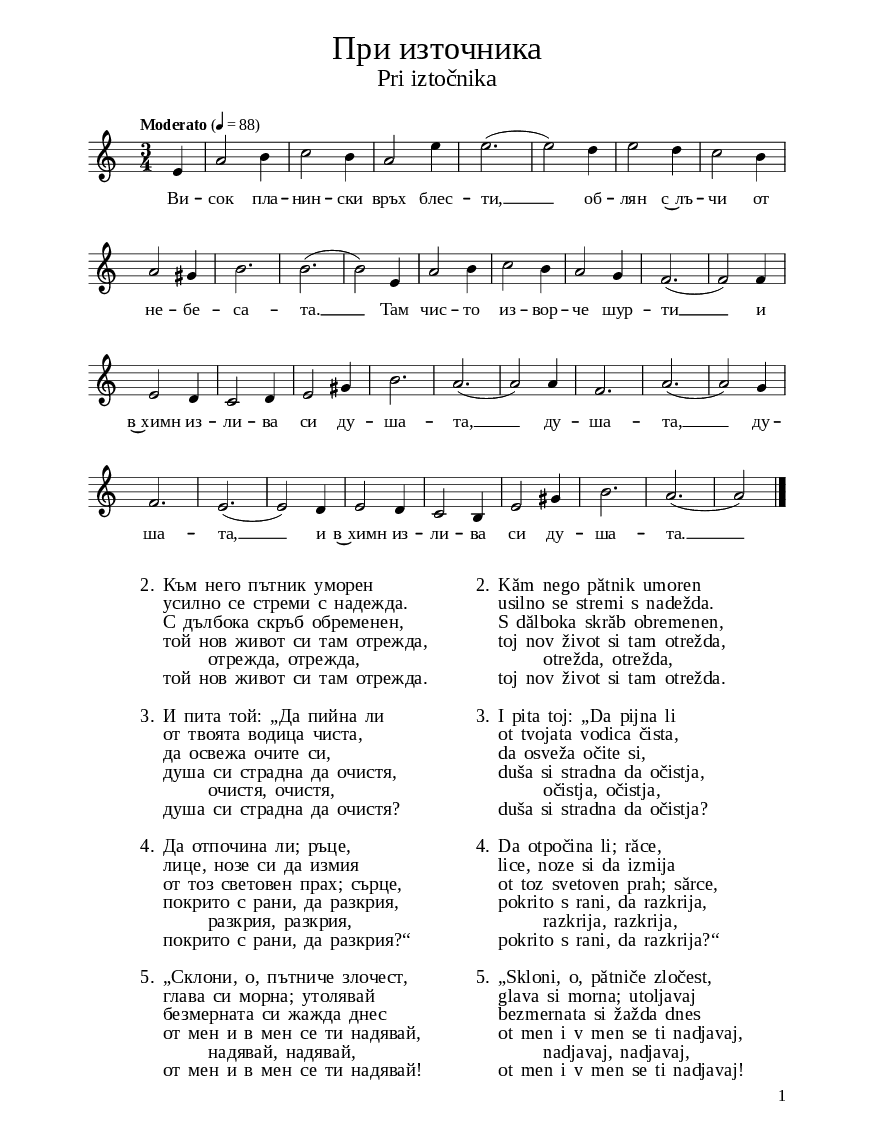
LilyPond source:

\version "2.24.2"

% include paper part and global functions
\include "include/globals.ily"

\bookpart {
   \label #'ref034
  \tocItem \markup "При източника – Pri iztočnika"
  \include "include/bookpart-paper.ily"
  \score {
    \include "include/score-layout.ily"

    \new Voice \absolute{
      \clef treble
      \key a \minor
      \time 3/4
      \tempoFunc "Moderato" 4 "88"
      \autoBeamOff
      \partial 4

      e'4 | a'2 b'4 | c''2 b'4 | a'2 e''4 | e''2. (| e''2) d''4 | e''2 d''4 | c''2 b'4 \break |
      a'2 gis'4 | b'2. | b'2. (| b'2 ) e'4 | a'2 b'4 | c''2 b'4 | a'2 g'4 | f'2. (| f'2 ) f'4 \break |
      e'2 d'4 | c'2 d'4 | e'2 gis'4 | b'2. | a'2. (| a'2 )a'4 | f'2. | a'2. ( | a'2 ) g'4 \break |
      f'2. | e'2. (|e'2) d'4 e'2 d'4 | c'2 b4 | e'2 gis'4 | b'2. | a'2. ( | a'2 ) \bar "|." \break
    }
    \addlyrics {
      Ви -- сок
      пла -- нин -- ски връх блес -- ти, __ об -- лян с~лъ
      -- чи от не -- бе -- са -- та. __ Там чис -- то из
      -- вор -- че шур -- ти __ и в~химн из -- ли -- ва
      си ду -- ша -- -- та, __ ду -- ша -- та, __ ду -- ша --
      та, __ и в~химн из -- ли -- ва си ду -- ша -- та. __
    }

    \header {
      title = \titleFunc "При източника" "Pri iztočnika"
    }

    \midi{}

  } % score



  \markup \fontsize #+1.7 {
    \hspace #5
    \override #'(baseline-skip . 1.8)
    \column {
      \line { 2. Към него пътник уморен}
      \line {   "   " усилно се стреми с надежда.}
      \line {   "   " С дълбока скръб обременен,}
      \line {   "   " той нов живот си там отрежда,}
      \line {   "   "  "   "  "   " отрежда, отрежда,}
      \line {   "   " той нов живот си там отрежда.}
      \line { " " }
      \line { 3. И пита той: „Да пийна ли}
      \line {   "   " от твоята водица чиста, }
      \line {   "   " да освежа очите си,}
      \line {   "   " душа си страдна да очистя,}
      \line {    "   "  "   "  "   " очистя, очистя,}
      \line {   "   " душа си страдна да очистя?}
      \line { " " }
      \line { 4. Да отпочина ли; ръце,}
      \line {   "   " лице, нозе си да измия}
      \line {   "   " от тоз световен прах; сърце,}
      \line {   "   " покрито с рани, да разкрия,}
      \line {    "   "  "   "  "   " разкрия, разкрия,}
      \line {   "   " покрито с рани, да разкрия?“}
      \line { " " }
      \line { 5.  „Склони, о, пътниче злочест,}
      \line {   "   " глава си морна; утолявай}
      \line {   "   " безмерната си жажда днес}
      \line {   "   " от мен и в мен се ти надявай,}
      \line {   "   "  "   "  "   " надявай, надявай,}
      \line {   "   " от мен и в мен се ти надявай!}




    }

    \hspace #4
    \override #'(baseline-skip . 1.8)
    \column {
      \line { 2. Kăm nego pătnik umoren}
      \line {   "   " usilno se stremi s nadežda.}
      \line {   "   " S dălboka skrăb obremenen,}
      \line {   "   " toj nov život si tam otrežda,}
      \line {   "   "  "   "  "   " otrežda, otrežda,}
      \line {   "   " toj nov život si tam otrežda.}
      \line { " " }
      \line { 3. I pita toj: „Da pijna li}
      \line {   "   " ot tvojata vodica čista, }
      \line {   "   " da osveža očite si,}
      \line {   "   " duša si stradna da očistja,}
      \line {    "   "  "   "  "   " očistja, očistja,}
      \line {   "   " duša si stradna da očistja?}
      \line { " " }
      \line { 4. Da otpočina li; răce,}
      \line {   "   " lice, noze si da izmija}
      \line {   "   " ot toz svetoven prah; sărce,}
      \line {   "   " pokrito s rani, da razkrija,}
      \line {    "   "  "   "  "   " razkrija, razkrija,}
      \line {   "   " pokrito s rani, da razkrija?“}
      \line { " " }
      \line { 5.  „Skloni, o, pătniče zločest,}
      \line {   "   " glava si morna; utoljavaj}
      \line {   "   " bezmernata si žažda dnes}
      \line {   "   " ot men i v men se ti nadjavaj,}
      \line {   "   "  "   "  "   " nadjavaj, nadjavaj,}
      \line {   "   " ot men i v men se ti nadjavaj!}




    } %column
  } % markup

  \pageBreak

  \markup \fontsize #+1.7 {
    \hspace #5
    \override #'(baseline-skip . 1.8)
    \column {

      \line { 6. Гласа ти мъченишки чух,}
      \line {   "   " приех и твойта жалба мила.}
      \line {   "   " Аз съм велик Божествен дух}
      \line {   "   " и ще ти дам живот и сила,}
      \line {   "   "  "   "  "   " и сила, и сила,}
      \line {   "   " и ще ти дам живот и сила.}
      \line { " " }
      \line { 7. Ела, ела и пий от мен,}
      \line {   "   " о, мило Божие създание!}
      \line {   "   " Настъпи веч последен ден}
      \line {   "   " на всяка мъка и страданье,}
      \line {  "   "  "   "  "   " страданье, страданье,}
      \line {   "   " на всяка мъка и страданье.“}

    }

    \hspace #4
    \override #'(baseline-skip . 1.8)
    \column {

      \line { 6. Glasa ti măčeniški čuh,}
      \line {   "   " prieh i tvojta žalba mila.}
      \line {   "   " Az săm velik Božestven duh}
      \line {   "   " i šte ti dam život i sila,}
      \line {   "   "  "   "  "   " i sila, i sila,}
      \line {   "   " i šte ti dam život i sila.}
      \line { " " }
      \line { 7. Ela, ela i pij ot men,}
      \line {   "   " o, milo Božie săzdanie!}
      \line {   "   " Nastăpi več posleden den}
      \line {   "   " na vsjaka măka i stradanje,}
      \line {  "   "  "   "  "   " stradanje, stradanje,}
      \line {   "   " na vsjaka măka i stradanje.“}

    } %column
  } % markup


  \markup \empty-two


  % include foreign translation(s) of the song
  

} % bookpart
